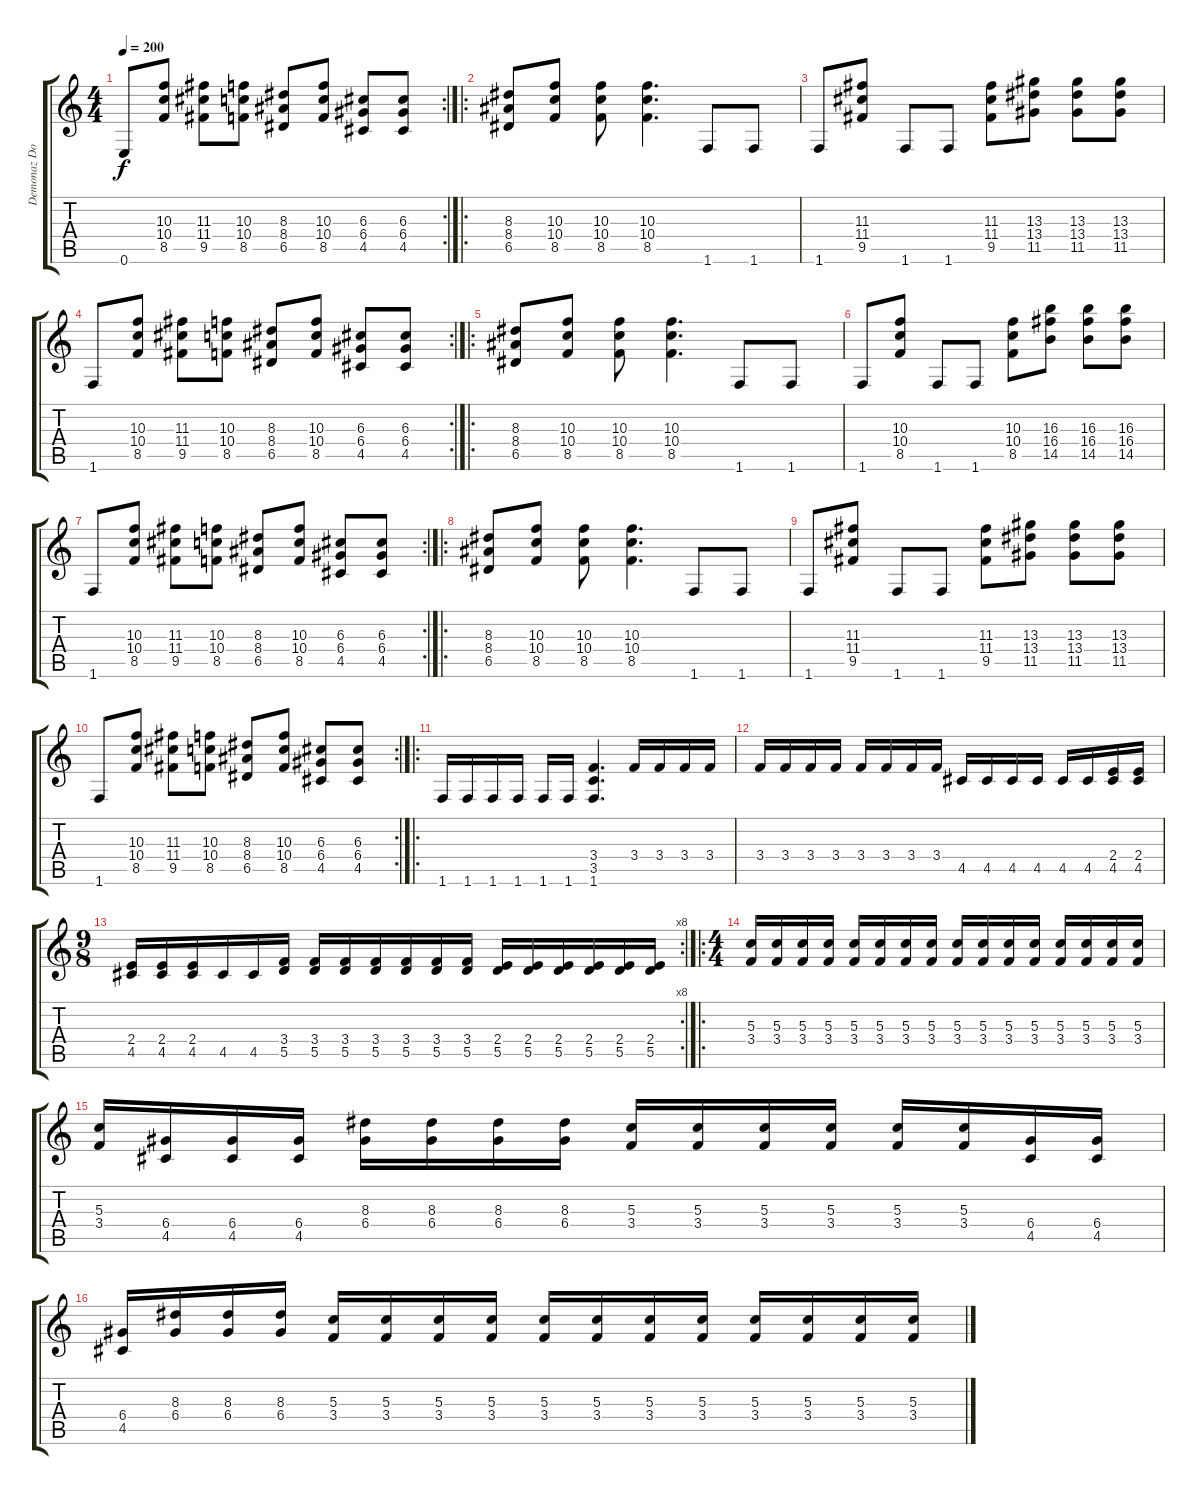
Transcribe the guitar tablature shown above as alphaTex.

\track ("Demonaz Doom Occulta" "Demonaz Do") {instrument distortionguitar}
\staff {score tabs}
\tuning (E4 B3 G3 D3 A2 E2) {hide}
\rc 2
\ts (4 4)
\tempo 200
\clef g2
\ks c
0.6.8{dy f} (10.3 10.4 8.5).8 (11.3 11.4 9.5).8 (10.3 10.4 8.5).8 (8.3 8.4 6.5).8 (10.3 10.4 8.5).8 (6.3 6.4 4.5).8 (6.3 6.4 4.5).8 |
\ro
(8.3 8.4 6.5).8 (10.3 10.4 8.5).8 (10.3 10.4 8.5).8 (10.3 10.4 8.5).4{d} 1.6.8 1.6.8 |
1.6.8 (11.3 11.4 9.5).8 1.6.8 1.6.8 (11.3 11.4 9.5).8 (13.3 13.4 11.5).8 (13.3 13.4 11.5).8 (13.3 13.4 11.5).8 |
\rc 2
1.6.8 (10.3 10.4 8.5).8 (11.3 11.4 9.5).8 (10.3 10.4 8.5).8 (8.3 8.4 6.5).8 (10.3 10.4 8.5).8 (6.3 6.4 4.5).8 (6.3 6.4 4.5).8 |
\ro
(8.3 8.4 6.5).8 (10.3 10.4 8.5).8 (10.3 10.4 8.5).8 (10.3 10.4 8.5).4{d} 1.6.8 1.6.8 |
1.6.8 (10.3 10.4 8.5).8 1.6.8 1.6.8 (10.3 10.4 8.5).8 (16.3 16.4 14.5).8 (16.3 16.4 14.5).8 (16.3 16.4 14.5).8 |
\rc 2
1.6.8 (10.3 10.4 8.5).8 (11.3 11.4 9.5).8 (10.3 10.4 8.5).8 (8.3 8.4 6.5).8 (10.3 10.4 8.5).8 (6.3 6.4 4.5).8 (6.3 6.4 4.5).8 |
\ro
(8.3 8.4 6.5).8 (10.3 10.4 8.5).8 (10.3 10.4 8.5).8 (10.3 10.4 8.5).4{d} 1.6.8 1.6.8 |
1.6.8 (11.3 11.4 9.5).8 1.6.8 1.6.8 (11.3 11.4 9.5).8 (13.3 13.4 11.5).8 (13.3 13.4 11.5).8 (13.3 13.4 11.5).8 |
\rc 2
1.6.8 (10.3 10.4 8.5).8 (11.3 11.4 9.5).8 (10.3 10.4 8.5).8 (8.3 8.4 6.5).8 (10.3 10.4 8.5).8 (6.3 6.4 4.5).8 (6.3 6.4 4.5).8 |
\ro
1.6.16 1.6.16 1.6.16 1.6.16 1.6.16 1.6.16 (3.4 3.5 1.6).4{d} 3.4.16 3.4.16 3.4.16 3.4.16 |
3.4.16 3.4.16 3.4.16 3.4.16 3.4.16 3.4.16 3.4.16 3.4.16 4.5.16 4.5.16 4.5.16 4.5.16 4.5.16 4.5.16 (2.4 4.5).16 (2.4 4.5).16 |
\rc 8
\ts (9 8)
(2.4 4.5).16 (2.4 4.5).16 (2.4 4.5).16 4.5.16 4.5.16 (3.4 5.5).16 (3.4 5.5).16 (3.4 5.5).16 (3.4 5.5).16 (3.4 5.5).16 (3.4 5.5).16 (3.4 5.5).16 (2.4 5.5).16 (2.4 5.5).16 (2.4 5.5).16 (2.4 5.5).16 (2.4 5.5).16 (2.4 5.5).16 |
\ro
\ts (4 4)
(5.3 3.4).16 (5.3 3.4).16 (5.3 3.4).16 (5.3 3.4).16 (5.3 3.4).16 (5.3 3.4).16 (5.3 3.4).16 (5.3 3.4).16 (5.3 3.4).16 (5.3 3.4).16 (5.3 3.4).16 (5.3 3.4).16 (5.3 3.4).16 (5.3 3.4).16 (5.3 3.4).16 (5.3 3.4).16 |
(5.3 3.4).16 (6.4 4.5).16 (6.4 4.5).16 (6.4 4.5).16 (8.3 6.4).16 (8.3 6.4).16 (8.3 6.4).16 (8.3 6.4).16 (5.3 3.4).16 (5.3 3.4).16 (5.3 3.4).16 (5.3 3.4).16 (5.3 3.4).16 (5.3 3.4).16 (6.4 4.5).16 (6.4 4.5).16 |
(6.4 4.5).16 (8.3 6.4).16 (8.3 6.4).16 (8.3 6.4).16 (5.3 3.4).16 (5.3 3.4).16 (5.3 3.4).16 (5.3 3.4).16 (5.3 3.4).16 (5.3 3.4).16 (5.3 3.4).16 (5.3 3.4).16 (5.3 3.4).16 (5.3 3.4).16 (5.3 3.4).16 (5.3 3.4).16
